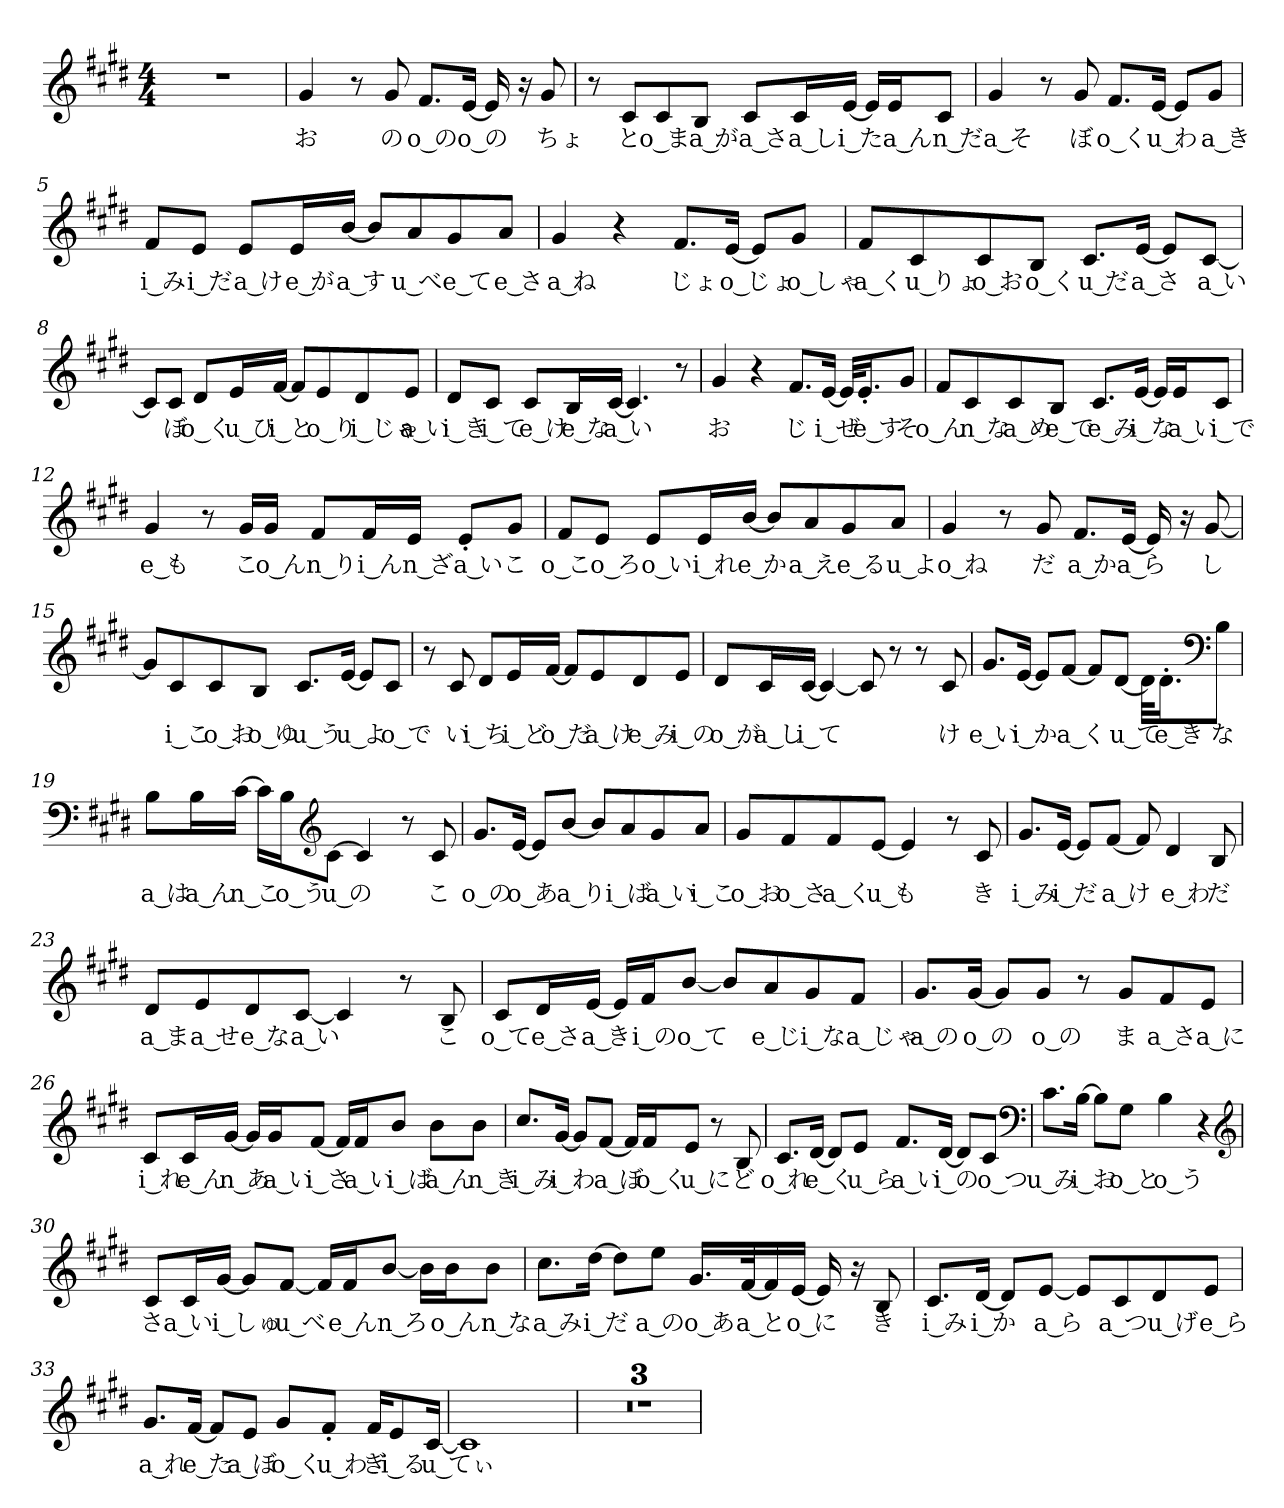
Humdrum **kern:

**kern	**text
*part1	*part1
*staff1	*staff1
*clefG2	*
*k[f#c#g#d#]	*
*M4/4	*
*MM134	*
=1	=1
1r	.
=2	=2
4g#	- お
8r	.
8g#	- の
8.f#L	o の
[16eJk	o の
16e]	.
16r	.
8g#	- ちょ
=3	=3
8r	.
8c#L	- と
8c#	o ま
8BJ	a が
8c#L	a さ
16c#L	a し
[16eJJ	i た
16eLL]	.
16eJ	a ん
8c#J	n だ
=4	=4
4g#	a そ
8r	.
8g#	- ぼ
8.f#L	o く
[16eJk	u わ
8eL]	.
8g#J	a き
=5	=5
8f#L	i み
8eJ	i だ
8eL	a け
16eL	e が
[16bJJ	a す
8bL]	.
8a	u べ
8g#	e て
8aJ	e さ
=6	=6
4g#	a ね
4r	.
8.f#L	- じょ
[16eJk	o じょ
8eL]	.
8g#J	o しゃ
=7	=7
8f#L	a く
8c#	u りょ
8c#	o お
8BJ	o く
8.c#L	u だ
[16eJk	a さ
8eL]	.
[8c#J	a い
=8	=8
8c#L]	.
8c#J	- ぼ
8d#L	o く
16eL	u ひ
[16f#JJ	i と
8f#L]	.
8e	o り
8d#	i じゃ
8eJ	a い
=9	=9
8d#L	i き
8c#J	i て
8c#L	e け
16BL	e な
[16c#JJ	a い
4.c#]	.
8r	.
=10	=10
4g#	- お
4r	.
8.f#L	- じ
[16eJk	i ぜ
32eKLL]	.
16.e'J	e す
8g#J	- そ
=11	=11
8f#L	o ん
8c#	n な
8c#	a め
8BJ	e で
8.c#L	e み
[16eJk	i な
16eLL]	.
16eJ	a い
8c#J	i で
=12	=12
4g#	e も
8r	.
16g#LL	- こ
16g#JJ	o ん
8f#L	n り
16f#L	i ん
16eJJ	n ざ
8e'L	a い
8g#J	- こ
=13	=13
8f#L	o こ
8eJ	o ろ
8eL	o い
16eL	i れ
[16bJJ	e か
8bL]	.
8a	a え
8g#	e る
8aJ	u よ
=14	=14
4g#	o ね
8r	.
8g#	- だ
8.f#L	a か
[16eJk	a ら
16e]	.
16r	.
[8g#	- し
=15	=15
8g#L]	.
8c#	i こ
8c#	o お
8BJ	o ゆ
8.c#L	u う
[16eJk	u よ
8eL]	.
8c#J	o で
=16	=16
8r	.
8c#	- い
8d#L	i ち
16eL	i ど
[16f#JJ	o だ
8f#L]	.
8e	a け
8d#	e み
8eJ	i の
=17	=17
8d#L	o が
16c#L	a し
[16c#JJ	i て
4c#_	.
8c#]	.
8r	.
8r	.
8c#	- け
=18	=18
8.g#L	e い
[16eJk	i か
8eL]	.
[8f#J	a く
8f#L]	.
[8d#J	u て
32d#KLL]	.
16.d#'J	e き
*clefF4	*
8BJ	- な
=19	=19
8BL	a は
16BL	a ん
[16c#JJ	n こ
16c#LL]	.
16BJ	o う
*clefG2	*
[8c#J	u の
4c#]	.
8r	.
8c#	- こ
=20	=20
8.g#L	o の
[16eJk	o あ
8eL]	.
[8bJ	a り
8bL]	.
8a	i ば
8g#	a い
8aJ	i こ
=21	=21
8g#L	o お
8f#	o さ
8f#	a く
[8eJ	u も
4e]	.
8r	.
8c#	- き
=22	=22
8.g#L	i み
[16eJk	i だ
8eL]	.
[8f#J	a け
8f#]	.
4d#	e わ
8B	- だ
=23	=23
8d#L	a ま
8e	a せ
8d#	e な
[8c#J	a い
4c#]	.
8r	.
8B	- こ
=24	=24
8c#L	o て
16d#L	e さ
[16eJJ	a き
16eLL]	.
16f#J	i の
[8bJ	o て
8bL]	.
8a	e じ
8g#	i な
8f#J	a じゃ
=25	=25
8.g#L	a の
[16g#Jk	o の
8g#L]	.
8g#J	o の
8r	.
8g#L	- ま
8f#	a さ
8eJ	a に
=26	=26
8c#L	i れ
16c#L	e ん
[16g#JJ	n あ
16g#LL]	.
16g#J	a い
[8f#J	i さ
16f#LL]	.
16f#J	a い
8bJ	i ば
8bL	a ん
8bJ	n き
=27	=27
8.cc#L	i み
[16g#Jk	i わ
8g#L]	.
[8f#J	a ぼ
16f#LL]	.
16f#J	o く
8eJ	u に
8r	.
8B	- ど
=28	=28
8.c#L	o れ
[16d#Jk	e く
8d#L]	.
8eJ	u ら
8.f#L	a い
[16d#Jk	i の
8d#L]	.
8c#J	o つ
*clefF4	*
=29	=29
8.c#L	u み
[16BJk	i お
8BL]	.
8G#J	o と
4B	o う
4r	.
*clefG2	*
=30	=30
8c#L	- さ
16c#L	a い
[16g#JJ	i しゅ
8g#L]	.
[8f#J	u べ
16f#LL]	.
16f#J	e ん
[8bJ	n ろ
16bLL]	.
16bJ	o ん
8bJ	n な
=31	=31
8.cc#L	a み
[16dd#Jk	i だ
8dd#L]	.
8eeJ	a の
16.g#LL	o あ
[32f#K	a と
16f#]	.
[16eJJ	o に
16e]	.
16r	.
8B	- き
=32	=32
8.c#L	i み
[16d#Jk	i か
8d#L]	.
[8eJ	a ら
8eL]	.
8c#	a つ
8d#	u げ
8eJ	e ら
=33	=33
8.g#L	a れ
[16f#Jk	e た
8f#L]	.
8eJ	a ぼ
8g#L	o く
8f#'J	u わ
16f#KL	- ぎ
8e	i る
[16c#Jk	u てぃ
=34	=34
1c#]	.
=35	=35
1r	.
=36	=36
1r	.
=37	=37
1r	.
=	=
*-	*-
